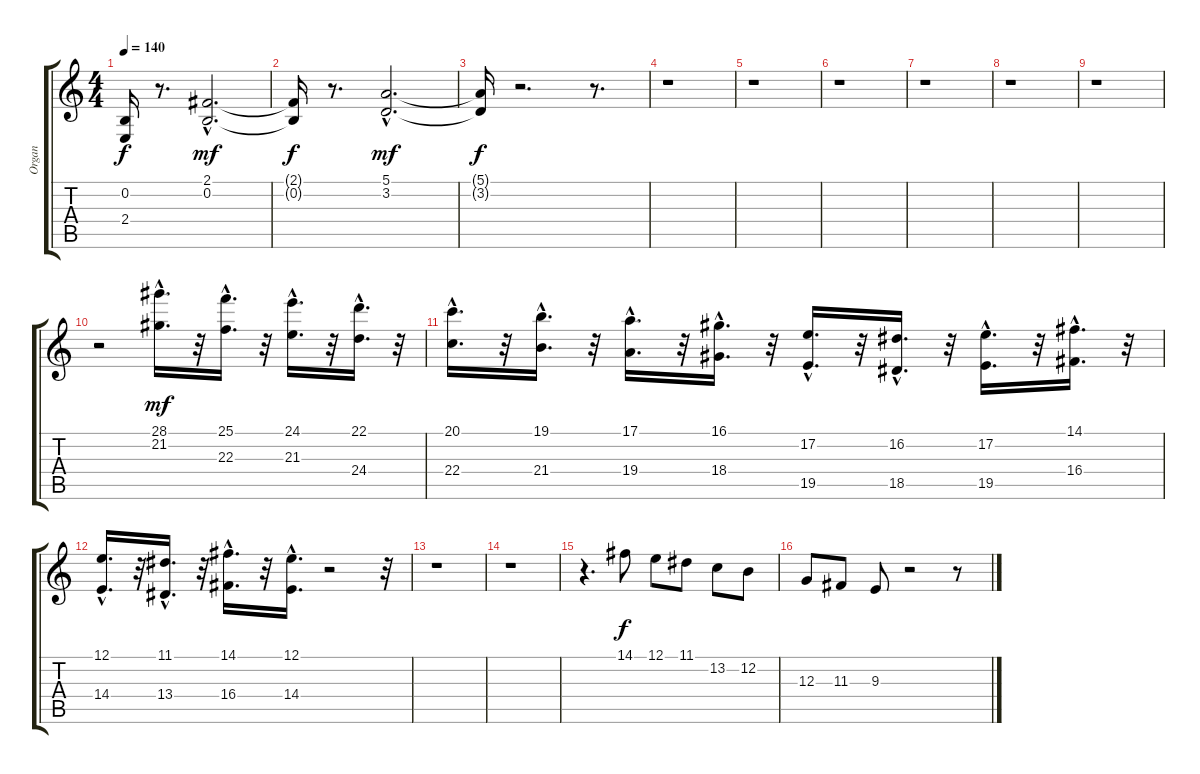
\track ("Organ" "Organ") {instrument tremolostrings}
\staff {score tabs}
\tuning (E4 B3 G3 D3 A2 E2) {hide}
\ts (4 4)
\tempo 140
\clef g2
\ks c
(0.2{t} 2.4{t}).16{dy f} r.8{d} (2.1{hac} 0.2{hac}).2{d dy mf} |
(2.1{t} 0.2{t}).16{dy f} r.8{d} (5.1{hac} 3.2{hac}).2{d dy mf} |
(5.1{t} 3.2{t}).16{dy f} r.2{d} r.8{d} |
r.1 |
r.1 |
r.1 |
r.1 |
r.1 |
r.1 |
r.2 (28.1{hac} 21.2{hac}).16{d dy mf} r.32 (25.1{hac} 22.3{hac}).16{d} r.32 (24.1{hac} 21.3{hac}).16{d} r.32 (22.1{hac} 24.4{hac}).16{d} r.32 |
(20.1{hac} 22.4{hac}).16{d} r.32 (19.1{hac} 21.4{hac}).16{d} r.32 (17.1{hac} 19.4{hac}).16{d} r.32 (16.1{hac} 18.4{hac}).16{d} r.32 (17.2{hac} 19.5{hac}).16{d} r.32 (16.2{hac} 18.5{hac}).16{d} r.32 (17.2{hac} 19.5{hac}).16{d} r.32 (14.1{hac} 16.4{hac}).16{d} r.32 |
(12.1{hac} 14.4{hac}).16{d} r.32 (11.1{hac} 13.4{hac}).16{d} r.32 (14.1{hac} 16.4{hac}).16{d} r.32 (12.1{hac} 14.4{hac}).16{d} r.2 r.32 |
r.1 |
r.1 |
r.4{d} 14.1.8{dy f} 12.1.8 11.1.8 13.2.8 12.2.8 |
12.3.8 11.3.8 9.3.8 r.2 r.8
